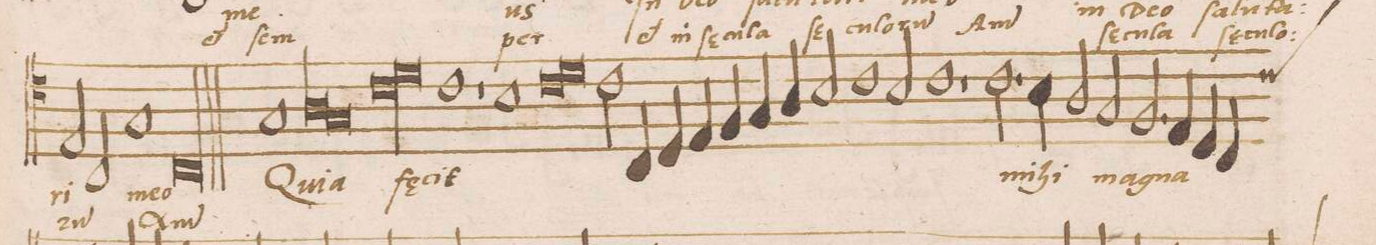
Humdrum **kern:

**kern	**text	**text
*I"BASVS	*	*
*clefC4	*	*
*k[]	*	*
*met(c|)	*	*
*M4/2	*	*
2E/	-ri	-ru(m)
2C/	.	.
=32	=32	=32
1G	me-	a-
1C	-o	-m(en)
=33||	=33||	=33||
*M2/1	*	*
*met(c|)	*	*
1G	Qui-	.
*lig	*	*
1A	-a	.
=34	=34	=34
1G	.	.
*Xlig	*	*
*lig	*	*
00c	fe-	.
=35	=35	=35
=36	=36	=36
0d	.	.
=37	=37	=37
*Xlig	*	*
1c	-cit	.
=38	=38	=38
1r	.	.
1B	.	.
=39	=39	=39
*lig	*	*
0c	.	.
=40	=40	=40
0d	.	.
*Xlig	*	*
=41	=41	=41
2c\	.	.
4C/	.	.
4D/	.	.
4E/	.	.
4F/	.	.
4G/	.	.
4A/	.	.
=42	=42	=42
2B/	.	.
1c	.	.
2B/	.	.
=43	=43	=43
1c	.	.
1r	.	.
=44	=44	=44
2.c\	mi-	.
4B\	-hi	.
2A/	.	.
2G/	.	.
=45	=45	=45
2.F/	ma-	.
4E/	-gna	.
*custos:c	*	*
4D/	.	.
*-	*-	*-
